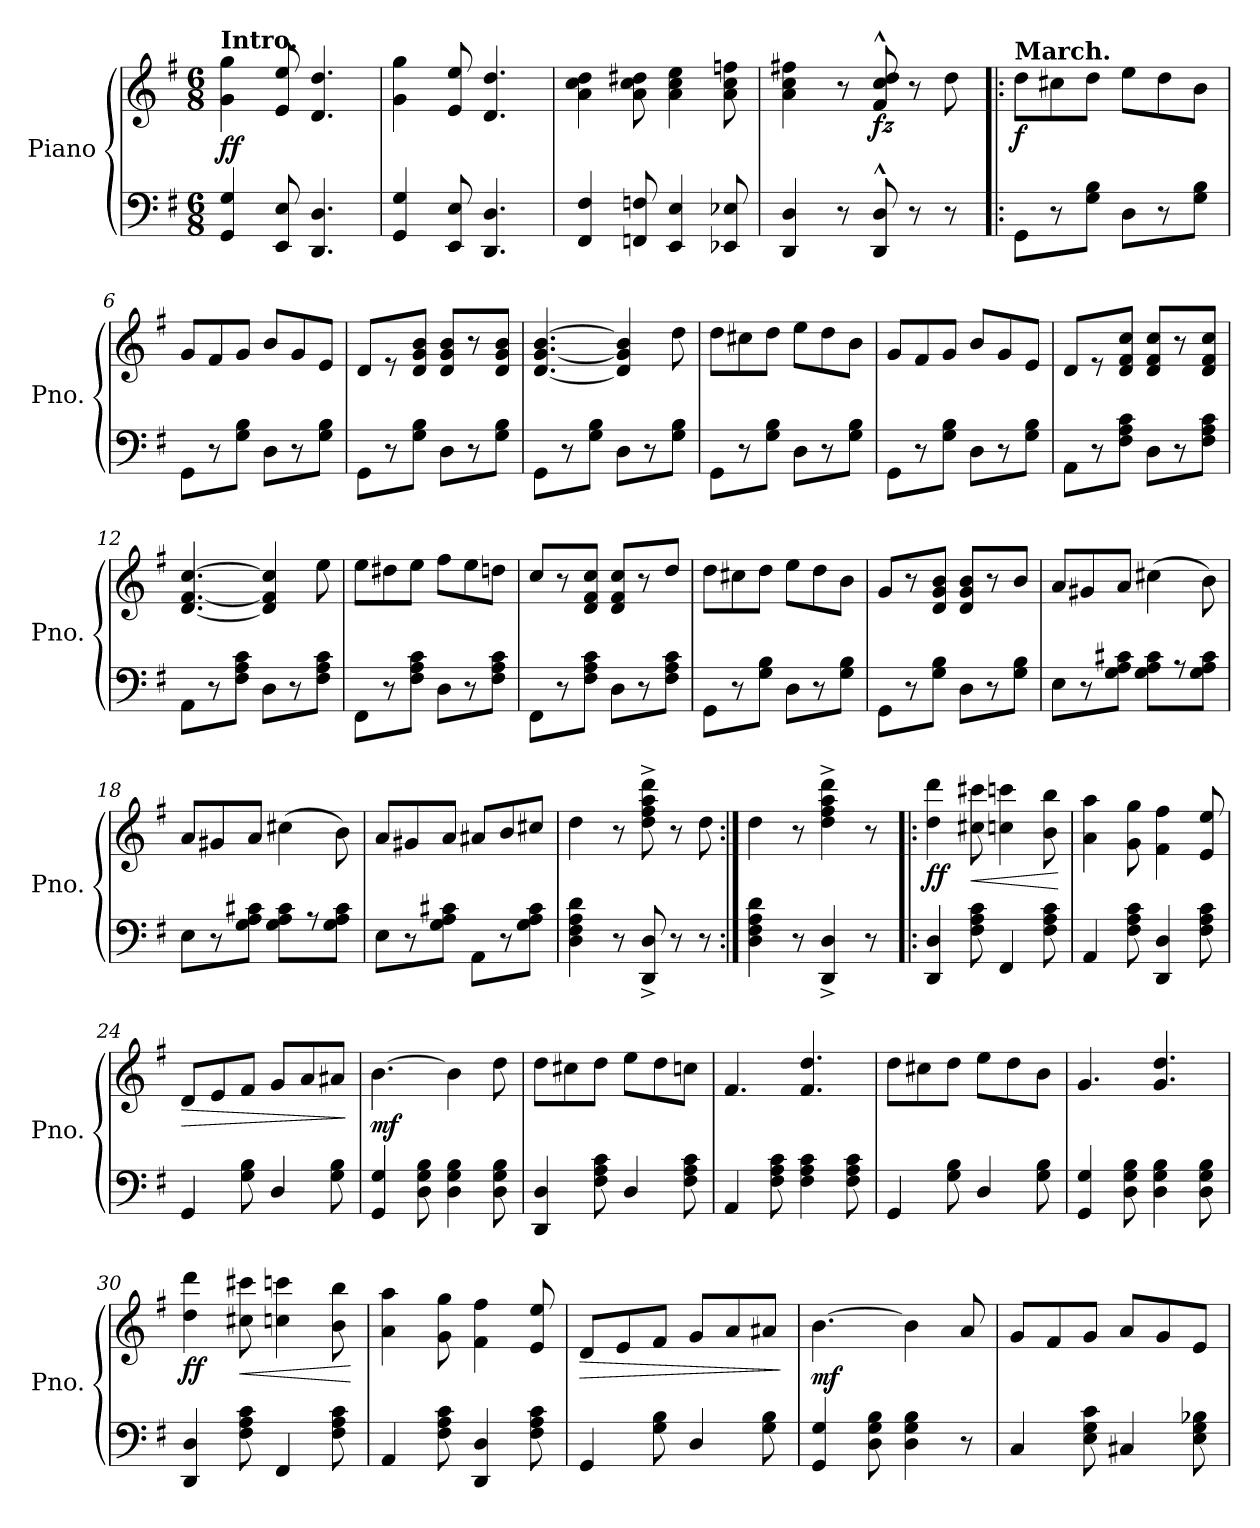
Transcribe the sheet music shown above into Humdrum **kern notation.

**kern	**kern	**dynam
*part1	*part1	*part1
*staff2	*staff1	*staff1/2
*I"Piano	*	*
*I'Pno.	*	*
*clefF4	*clefG2	*
*k[f#]	*k[f#]	*
*M6/8	*M6/8	*
=1	=1	=1
!	!LO:TX:a:B:t=Intro.	!
!	!	!LO:DY:b
4GG/ 4G/	4g\ 4gg\	ff
8EE/ 8E/	8e/ 8ee/	.
4.DD/ 4.D/	4.d/ 4.dd/	.
=2	=2	=2
4GG/ 4G/	4g\ 4gg\	.
8EE/ 8E/	8e/ 8ee/	.
4.DD/ 4.D/	4.d/ 4.dd/	.
=3	=3	=3
4FF#/ 4F#/	4a\ 4cc\ 4dd\	.
8FFn/ 8Fn/	8a\ 8cc\ 8dd#X\	.
4EE/ 4E/	4a\ 4cc\ 4ee\	.
8EE-X/ 8E-X/	8a\ 8cc\ 8ffn\	.
=4	=4	=4
4DD/ 4D/	4a\ 4cc\ 4ff#X\	.
8r	8r	.
!	!	!LO:DY:b
8DD/^^ 8D/^^	8f#/^^ 8cc/^^ 8dd/^^	fz
8r	8r	.
8r	8dd\	.
=5!|:	=5!|:	=5!|:
!	!LO:TX:a:B:t=March.	!
!	!	!LO:DY:b
8GG\L	8dd\L	f
8r	8cc#X\	.
8G\ 8B\J	8dd\J	.
8D\L	8ee\L	.
8r	8dd\	.
8G\ 8B\J	8b\J	.
!!LO:LB:g=z
=6	=6	=6
8GG\L	8g/L	.
8r	8f#/	.
8G\ 8B\J	8g/J	.
8D\L	8b/L	.
8r	8g/	.
8G\ 8B\J	8e/J	.
=7	=7	=7
8GG\L	8d/L	.
8r	8r	.
8G\ 8B\J	8d/ 8g/ 8b/J	.
8D\L	8d/ 8g/ 8b/L	.
8r	8r	.
8G\ 8B\J	8d/ 8g/ 8b/J	.
=8	=8	=8
8GG\L	[4.d/ [4.g/ [4.b/	.
8r	.	.
8G\ 8B\J	.	.
8D\L	4d/] 4g/] 4b/]	.
8r	.	.
8G\ 8B\J	8dd\	.
=9	=9	=9
8GG\L	8dd\L	.
8r	8cc#X\	.
8G\ 8B\J	8dd\J	.
8D\L	8ee\L	.
8r	8dd\	.
8G\ 8B\J	8b\J	.
=10	=10	=10
8GG\L	8g/L	.
8r	8f#/	.
8G\ 8B\J	8g/J	.
8D\L	8b/L	.
8r	8g/	.
8G\ 8B\J	8e/J	.
!!LO:LB:g=z
=11	=11	=11
8AA\L	8d/L	.
8r	8r	.
8F#\ 8A\ 8c\J	8d/ 8f#/ 8cc/J	.
8D\L	8d/ 8f#/ 8cc/L	.
8r	8r	.
8F#\ 8A\ 8c\J	8d/ 8f#/ 8cc/J	.
=12	=12	=12
8AA\L	[4.d/ [4.f#/ [4.cc/	.
8r	.	.
8F#\ 8A\ 8c\J	.	.
8D\L	4d/] 4f#/] 4cc/]	.
8r	.	.
8F#\ 8A\ 8c\J	8ee\	.
=13	=13	=13
8FF#\L	8ee\L	.
8r	8dd#X\	.
8F#\ 8A\ 8c\J	8ee\J	.
8D\L	8ff#\L	.
8r	8ee\	.
8F#\ 8A\ 8c\J	8ddn\J	.
=14	=14	=14
8FF#\L	8cc/L	.
8r	8r	.
8F#\ 8A\ 8c\J	8d/ 8f#/ 8cc/J	.
8D\L	8d/ 8f#/ 8cc/L	.
8r	8r	.
8F#\ 8A\ 8c\J	8dd/J	.
=15	=15	=15
8GG\L	8dd\L	.
8r	8cc#X\	.
8G\ 8B\J	8dd\J	.
8D\L	8ee\L	.
8r	8dd\	.
8G\ 8B\J	8b\J	.
!!LO:LB:g=z
=16	=16	=16
8GG\L	8g/L	.
8r	8r	.
8G\ 8B\J	8d/ 8g/ 8b/J	.
8D\L	8d/ 8g/ 8b/L	.
8r	8r	.
8G\ 8B\J	8b/J	.
=17	=17	=17
8E\L	8a/L	.
8r	8g#X/	.
8G\ 8A\ 8c#X\J	8a/J	.
8G\ 8A\ 8c#\L	(>4cc#X\	.
8r	.	.
8G\ 8A\ 8c#\J	8b\)	.
=18	=18	=18
8E\L	8a/L	.
8r	8g#X/	.
8G\ 8A\ 8c#X\J	8a/J	.
8G\ 8A\ 8c#\L	(>4cc#X\	.
8r	.	.
8G\ 8A\ 8c#\J	8b\)	.
=19	=19	=19
8E\L	8a/L	.
8r	8g#X/	.
8G\ 8A\ 8c#X\J	8a/J	.
8AA\L	8a#X/L	.
8r	8b/	.
8G\ 8A\ 8c#\J	8cc#X/J	.
=20	=20	=20
4D\ 4F#\ 4A\ 4d\	4dd\	.
8r	8r	.
8DD/^ 8D/^	8dd\^ 8ff#\^ 8aa\^ 8ddd\^	.
8r	8r	.
8r	8dd\	.
=21:|!	=21:|!	=21:|!
4D\ 4F#\ 4A\ 4d\	4dd\	.
8r	8r	.
4DD/^ 4D/^	4dd\^ 4ff#\^ 4aa\^ 4ddd\^	.
8r	8r	.
!!LO:LB:g=z
=22!|:	=22!|:	=22!|:
!	!	!LO:DY:b
4DD/ 4D/	4dd\ 4ddd\	ff
!	!	!LO:HP:b
8F#\ 8A\ 8c\	8cc#X\ 8ccc#X\	<
4FF#/	4ccn\ 4cccn\	.
8F#\ 8A\ 8c\	8b\ 8bb\	.
.	.	[
=23	=23	=23
4AA/	4a\ 4aa\	.
8F#\ 8A\ 8c\	8g\ 8gg\	.
4DD/ 4D/	4f#\ 4ff#\	.
8F#\ 8A\ 8c\	8e/ 8ee/	.
=24	=24	=24
!	!	!LO:HP:b
4GG/	8d/L	>
.	8e/	.
8G\ 8B\	8f#/J	.
4D/	8g/L	.
.	8a/	.
8G\ 8B\	8a#X/J	.
.	.	]
=25	=25	=25
!	!	!LO:DY:b
4GG/ 4G/	[4.b\	mf
8D\ 8G\ 8B\	.	.
4D\ 4G\ 4B\	4b\]	.
8D\ 8G\ 8B\	8dd\	.
=26	=26	=26
4DD/ 4D/	8dd\L	.
.	8cc#X\	.
8F#\ 8A\ 8c\	8dd\J	.
4D/	8ee\L	.
.	8dd\	.
8F#\ 8A\ 8c\	8ccn\J	.
=27	=27	=27
4AA/	4.f#/	.
8F#\ 8A\ 8c\	.	.
4F#\ 4A\ 4c\	4.f#/ 4.dd/	.
8F#\ 8A\ 8c\	.	.
!!LO:PB:g=z
=28	=28	=28
4GG/	8dd\L	.
.	8cc#X\	.
8G\ 8B\	8dd\J	.
4D/	8ee\L	.
.	8dd\	.
8G\ 8B\	8b\J	.
=29	=29	=29
4GG/ 4G/	4.g/	.
8D\ 8G\ 8B\	.	.
4D\ 4G\ 4B\	4.g/ 4.dd/	.
8D\ 8G\ 8B\	.	.
=30	=30	=30
!	!	!LO:DY:b
4DD/ 4D/	4dd\ 4ddd\	ff
!	!	!LO:HP:b
8F#\ 8A\ 8c\	8cc#X\ 8ccc#X\	<
4FF#/	4ccn\ 4cccn\	.
8F#\ 8A\ 8c\	8b\ 8bb\	.
.	.	[
=31	=31	=31
4AA/	4a\ 4aa\	.
8F#\ 8A\ 8c\	8g\ 8gg\	.
4DD/ 4D/	4f#\ 4ff#\	.
8F#\ 8A\ 8c\	8e/ 8ee/	.
=32	=32	=32
!	!	!LO:HP:b
4GG/	8d/L	>
.	8e/	.
8G\ 8B\	8f#/J	.
4D/	8g/L	.
.	8a/	.
8G\ 8B\	8a#X/J	.
.	.	]
=33	=33	=33
!	!	!LO:DY:b
4GG/ 4G/	[4.b\	mf
8D\ 8G\ 8B\	.	.
4D\ 4G\ 4B\	4b\]	.
8r	8a/	.
!!LO:LB:g=z
=34	=34	=34
4C/	8g/L	.
.	8f#/	.
8E\ 8G\ 8c\	8g/J	.
4C#X/	8a/L	.
.	8g/	.
8E\ 8G\ 8B-X\	8e/J	.
=	=	=
*-	*-	*-
